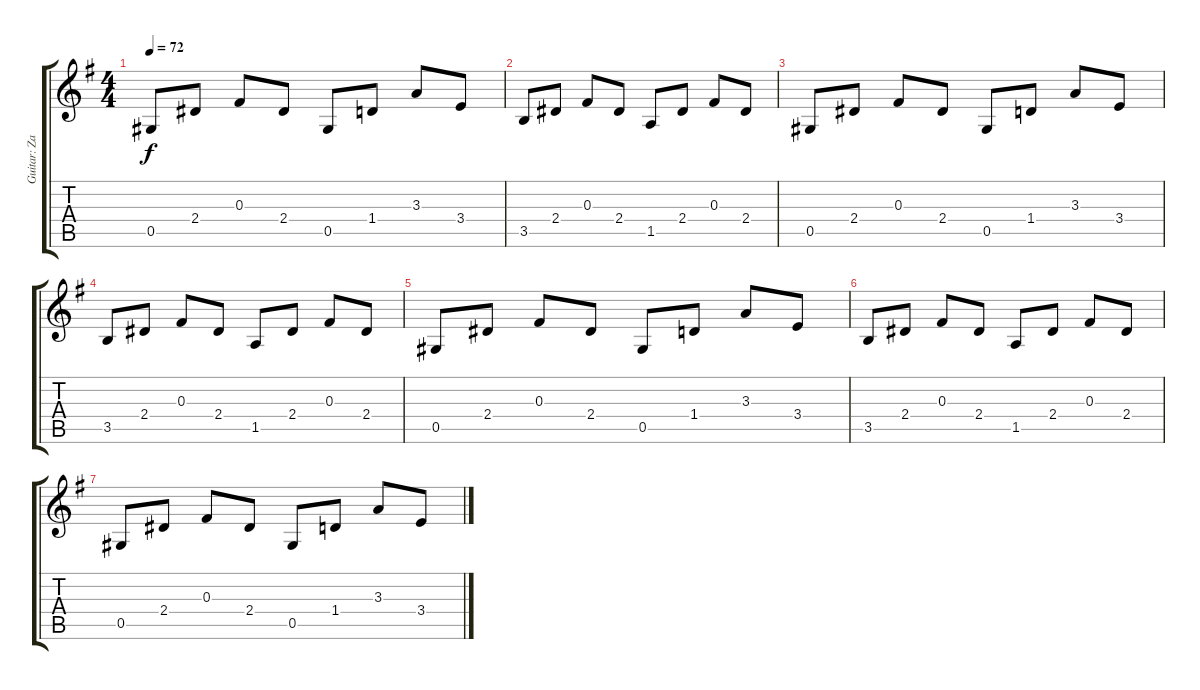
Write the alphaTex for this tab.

\track ("Guitar: Zakk" "Guitar: Za") {instrument overdrivenguitar}
\staff {score tabs}
\tuning (Eb4 Bb3 Gb3 Db3 Ab2 Eb2) {hide}
\ts (4 4)
\tempo 72
\clef g2
\ks g
0.5.8{dy f} 2.4.8 0.3.8 2.4.8 0.5.8 1.4.8 3.3.8 3.4.8 |
3.5.8 2.4.8 0.3.8 2.4.8 1.5.8 2.4.8 0.3.8 2.4.8 |
0.5.8 2.4.8 0.3.8 2.4.8 0.5.8 1.4.8 3.3.8 3.4.8 |
3.5.8 2.4.8 0.3.8 2.4.8 1.5.8 2.4.8 0.3.8 2.4.8 |
0.5.8 2.4.8 0.3.8 2.4.8 0.5.8 1.4.8 3.3.8 3.4.8 |
3.5.8 2.4.8 0.3.8 2.4.8 1.5.8 2.4.8 0.3.8 2.4.8 |
0.5.8 2.4.8 0.3.8 2.4.8 0.5.8 1.4.8 3.3.8 3.4.8
